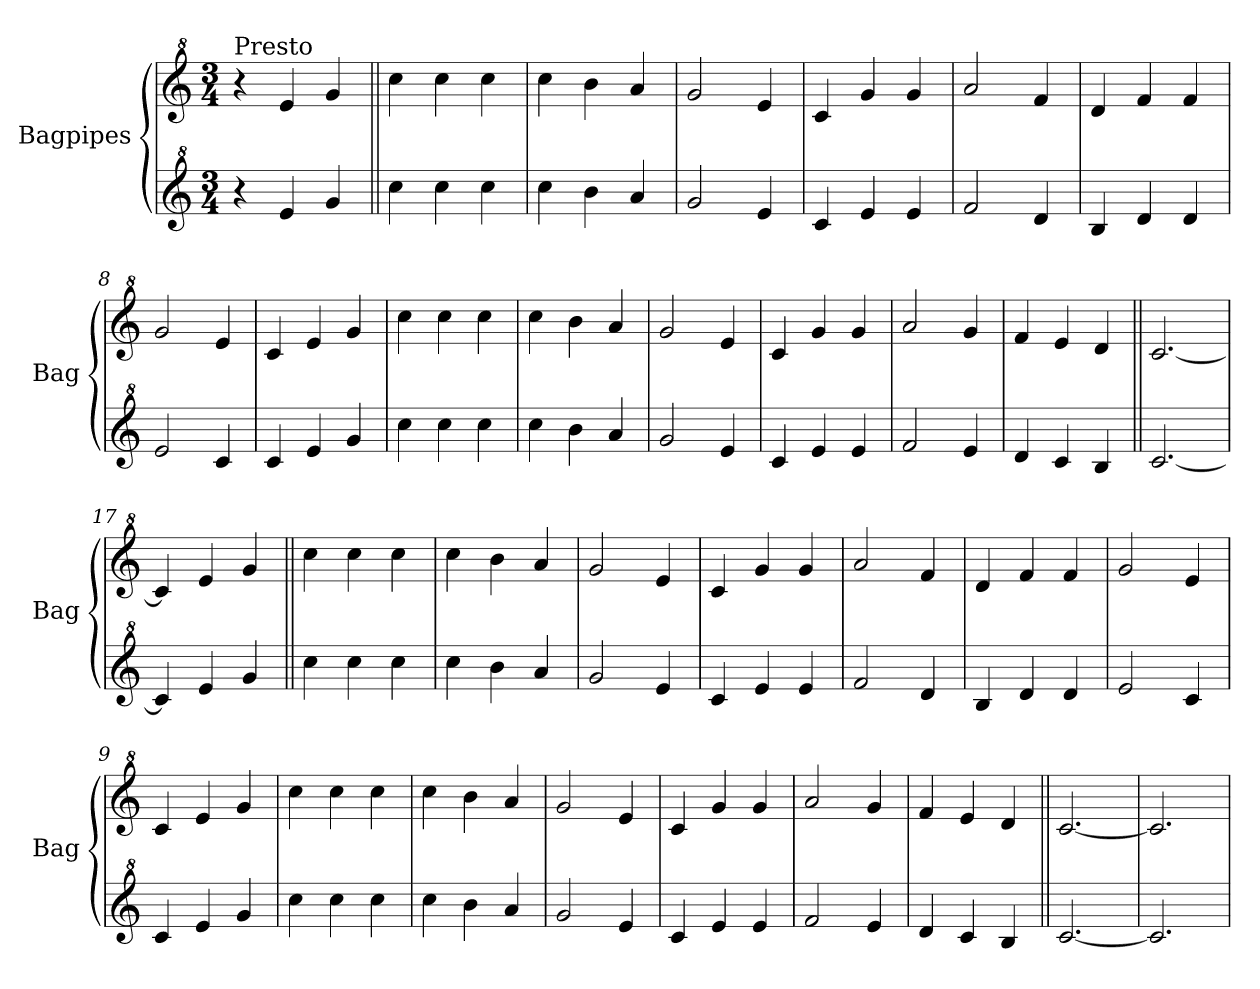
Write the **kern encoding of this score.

**kern	**kern
*part2	*part1
*staff2	*staff1
*I"Bagpipes	*I"Bagpipes
*I'Bag	*I'Bag
*clefG^2	*clefG^2
*k[]	*k[]
*C:	*C:
*M3/4	*M3/4
=1	=1
!	!LO:TX:a:t=Presto
4r	4r
4ee/	4ee/
4gg/	4gg/
=2||	=2||
4ccc\	4ccc\
4ccc\	4ccc\
4ccc\	4ccc\
=3	=3
4ccc\	4ccc\
4bb\	4bb\
4aa/	4aa/
=4	=4
2gg/	2gg/
4ee/	4ee/
=5	=5
4cc/	4cc/
4ee/	4gg/
4ee/	4gg/
=6	=6
2ff/	2aa/
4dd/	4ff/
=7	=7
4b/	4dd/
4dd/	4ff/
4dd/	4ff/
=8	=8
2ee/	2gg/
4cc/	4ee/
=9	=9
4cc/	4cc/
4ee/	4ee/
4gg/	4gg/
=10	=10
4ccc\	4ccc\
4ccc\	4ccc\
4ccc\	4ccc\
=11	=11
4ccc\	4ccc\
4bb\	4bb\
4aa/	4aa/
=12	=12
2gg/	2gg/
4ee/	4ee/
=13	=13
4cc/	4cc/
4ee/	4gg/
4ee/	4gg/
!!LO:LB:g=z
=14	=14
2ff/	2aa/
4ee/	4gg/
=15	=15
4dd/	4ff/
4cc/	4ee/
4b/	4dd/
=16||	=16||
[2.cc/	[2.cc/
=17	=17
4cc/]	4cc/]
4ee/	4ee/
4gg/	4gg/
=2||	=2||
4ccc\	4ccc\
4ccc\	4ccc\
4ccc\	4ccc\
=3	=3
4ccc\	4ccc\
4bb\	4bb\
4aa/	4aa/
=4	=4
2gg/	2gg/
4ee/	4ee/
=5	=5
4cc/	4cc/
4ee/	4gg/
4ee/	4gg/
=6	=6
2ff/	2aa/
4dd/	4ff/
=7	=7
4b/	4dd/
4dd/	4ff/
4dd/	4ff/
=8	=8
2ee/	2gg/
4cc/	4ee/
=9	=9
4cc/	4cc/
4ee/	4ee/
4gg/	4gg/
=10	=10
4ccc\	4ccc\
4ccc\	4ccc\
4ccc\	4ccc\
=11	=11
4ccc\	4ccc\
4bb\	4bb\
4aa/	4aa/
=12	=12
2gg/	2gg/
4ee/	4ee/
=13	=13
4cc/	4cc/
4ee/	4gg/
4ee/	4gg/
!!LO:LB:g=z
=14	=14
2ff/	2aa/
4ee/	4gg/
=15	=15
4dd/	4ff/
4cc/	4ee/
4b/	4dd/
=18||	=18||
[2.cc/	[2.cc/
=19	=19
2.cc/]	2.cc/]
=	=
*-	*-
